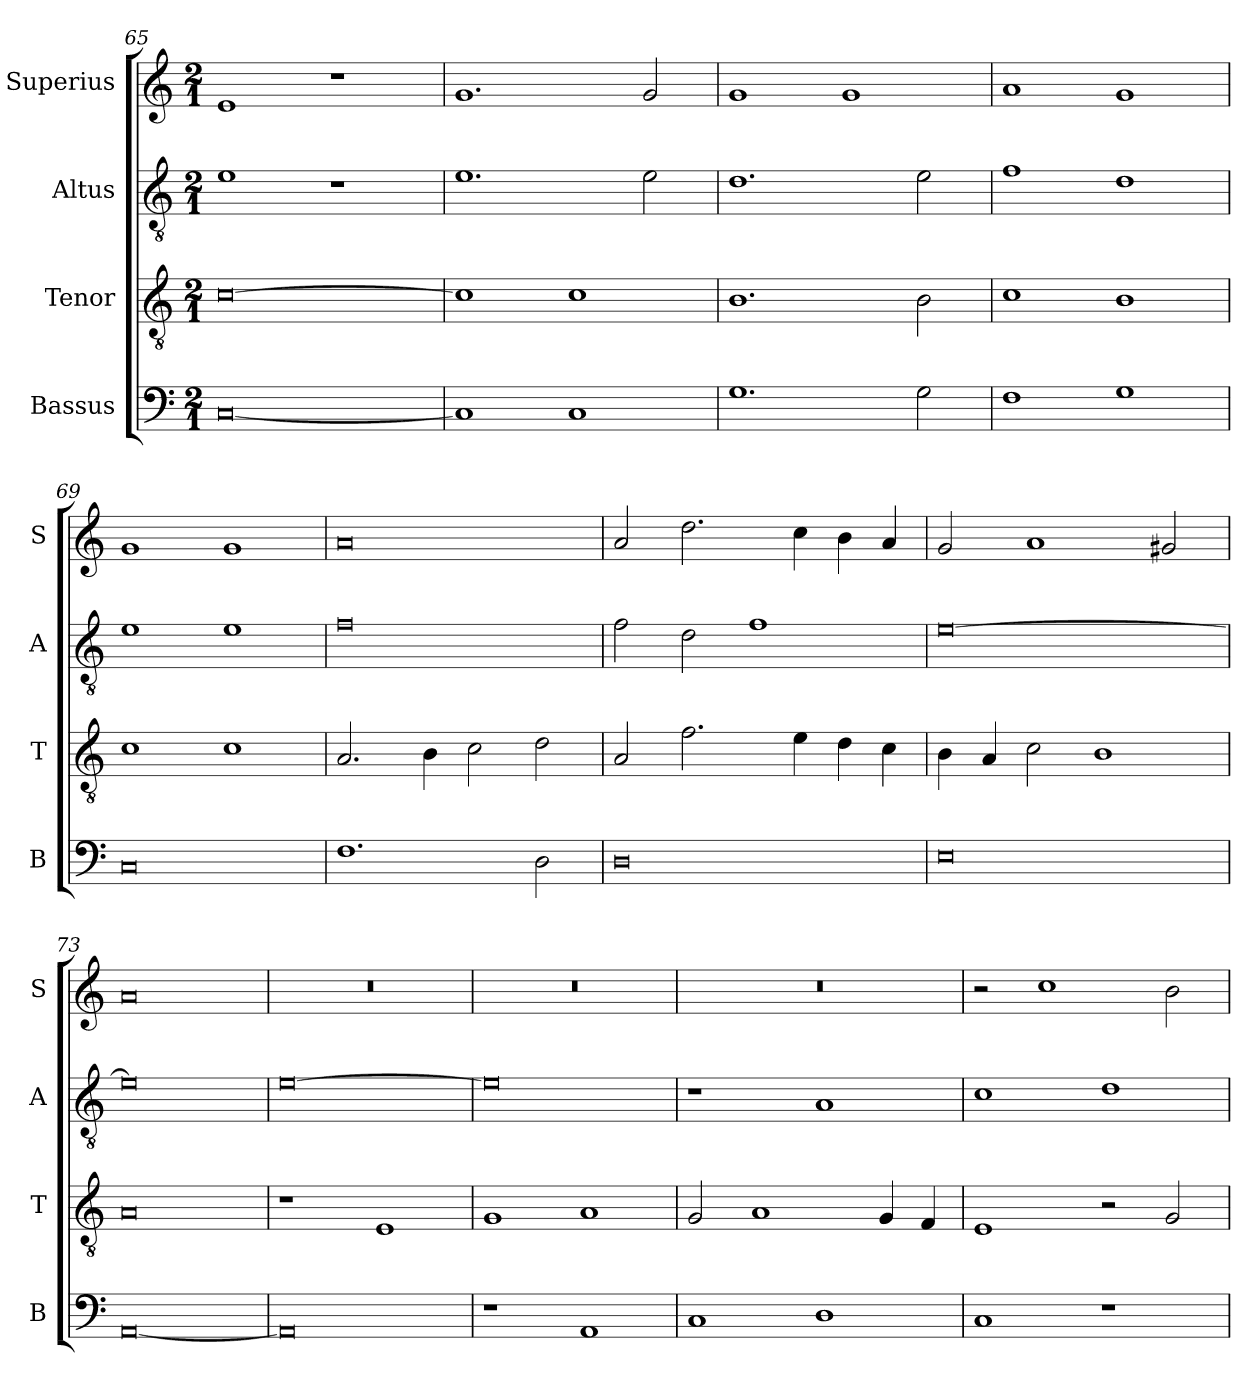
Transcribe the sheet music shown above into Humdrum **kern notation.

**kern	**kern	**kern	**kern
*part4	*part3	*part2	*part1
*staff4	*staff3	*staff2	*staff1
*I"Bassus	*I"Tenor	*I"Altus	*I"Superius
*I'B	*I'T	*I'A	*I'S
*clefF4	*clefGv2	*clefGv2	*clefG2
*k[]	*k[]	*k[]	*k[]
*C:	*C:	*C:	*C:
*M2/1	*M2/1	*M2/1	*M2/1
=65	=65	=65	=65
[0C	[0c	1e	1e
.	.	1r	1r
=66	=66	=66	=66
1C]	1c]	1.e	1.g
1C	1c	.	.
.	.	2e	2g
=67	=67	=67	=67
1.G	1.B	1.d	1g
.	.	.	1g
2G	2B	2e	.
=68	=68	=68	=68
1F	1c	1f	1a
1G	1B	1d	1g
=69	=69	=69	=69
0C	1c	1e	1g
.	1c	1e	1g
=70	=70	=70	=70
1.F	2.A	0f	0a
.	4B	.	.
.	2c	.	.
2D	2d	.	.
=71	=71	=71	=71
0D	2A	2f	2a
.	2.f	2d	2.dd
.	.	1f	.
.	4e	.	4cc
.	4d	.	4b
.	4c	.	4a
=72	=72	=72	=72
0E	4B	[0e	2g
.	4A	.	.
.	2c	.	1a
.	1B	.	.
.	.	.	2g#X
=73	=73	=73	=73
[0AA	0A	0e]	0a
=74	=74	=74	=74
0AA]	1r	[0e	0r
.	1E	.	.
=75	=75	=75	=75
1r	1G	0e]	0r
1AA	1A	.	.
=76	=76	=76	=76
1C	2G	1r	0r
.	1A	.	.
1D	.	1A	.
.	4G	.	.
.	4F	.	.
=77	=77	=77	=77
1C	1E	1c	2r
.	.	.	1cc
1r	2r	1d	.
.	2G	.	2b
=	=	=	=
*-	*-	*-	*-
